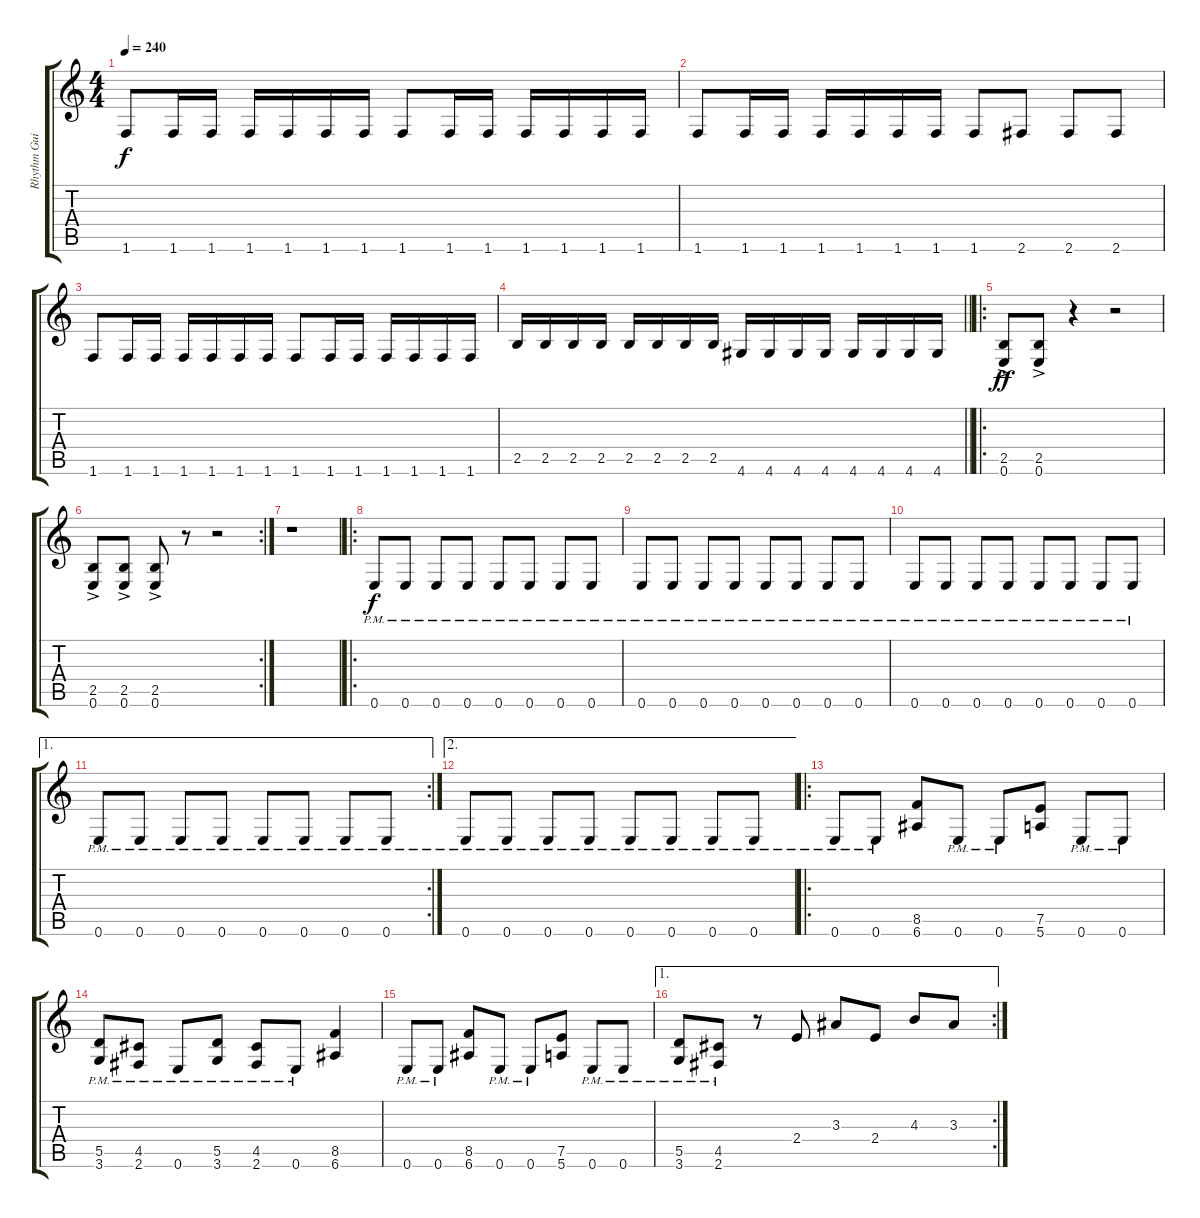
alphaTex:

\track ("Rhythm Guitar 1" "Rhythm Gui") {instrument distortionguitar}
\staff {score tabs}
\tuning (E4 B3 G3 D3 A2 E2) {hide}
\ts (4 4)
\tempo 240
\clef g2
\ks c
1.6.8{dy f} 1.6.16 1.6.16 1.6.16 1.6.16 1.6.16 1.6.16 1.6.8 1.6.16 1.6.16 1.6.16 1.6.16 1.6.16 1.6.16 |
1.6.8 1.6.16 1.6.16 1.6.16 1.6.16 1.6.16 1.6.16 1.6.8 2.6.8 2.6.8 2.6.8 |
1.6.8 1.6.16 1.6.16 1.6.16 1.6.16 1.6.16 1.6.16 1.6.8 1.6.16 1.6.16 1.6.16 1.6.16 1.6.16 1.6.16 |
\barLineRight lightlight
2.5.16 2.5.16 2.5.16 2.5.16 2.5.16 2.5.16 2.5.16 2.5.16 4.6.16 4.6.16 4.6.16 4.6.16 4.6.16 4.6.16 4.6.16 4.6.16 |
\ro
(2.5{ac} 0.6{ac}).8{dy ff} (2.5{ac} 0.6{ac}).8 r.4 r.2 |
\rc 2
(2.5{ac} 0.6{ac}).8 (2.5{ac} 0.6{ac}).8 (2.5{ac} 0.6{ac}).8 r.8 r.2 |
r.1 |
\ro
0.6{pm}.8{dy f} 0.6{pm}.8 0.6{pm}.8 0.6{pm}.8 0.6{pm}.8 0.6{pm}.8 0.6{pm}.8 0.6{pm}.8 |
0.6{pm}.8 0.6{pm}.8 0.6{pm}.8 0.6{pm}.8 0.6{pm}.8 0.6{pm}.8 0.6{pm}.8 0.6{pm}.8 |
0.6{pm}.8 0.6{pm}.8 0.6{pm}.8 0.6{pm}.8 0.6{pm}.8 0.6{pm}.8 0.6{pm}.8 0.6{pm}.8 |
\ae 1
\rc 2
0.6{pm}.8 0.6{pm}.8 0.6{pm}.8 0.6{pm}.8 0.6{pm}.8 0.6{pm}.8 0.6{pm}.8 0.6{pm}.8 |
\ae 2
0.6{pm}.8 0.6{pm}.8 0.6{pm}.8 0.6{pm}.8 0.6{pm}.8 0.6{pm}.8 0.6{pm}.8 0.6{pm}.8 |
\ro
0.6{pm}.8 0.6{pm}.8 (8.5 6.6).8 0.6{pm}.8 0.6{pm}.8 (7.5 5.6).8 0.6{pm}.8 0.6{pm}.8 |
(5.5{pm} 3.6{pm}).8 (4.5{pm} 2.6{pm}).8 0.6{pm}.8 (5.5{pm} 3.6{pm}).8 (4.5{pm} 2.6{pm}).8 0.6{pm}.8 (8.5 6.6).4 |
0.6{pm}.8 0.6{pm}.8 (8.5 6.6).8 0.6{pm}.8 0.6{pm}.8 (7.5 5.6).8 0.6{pm}.8 0.6{pm}.8 |
\ae 1
\rc 2
(5.5{pm} 3.6{pm}).8 (4.5{pm} 2.6{pm}).8 r.8 2.4.8 3.3.8 2.4.8 4.3.8 3.3.8
